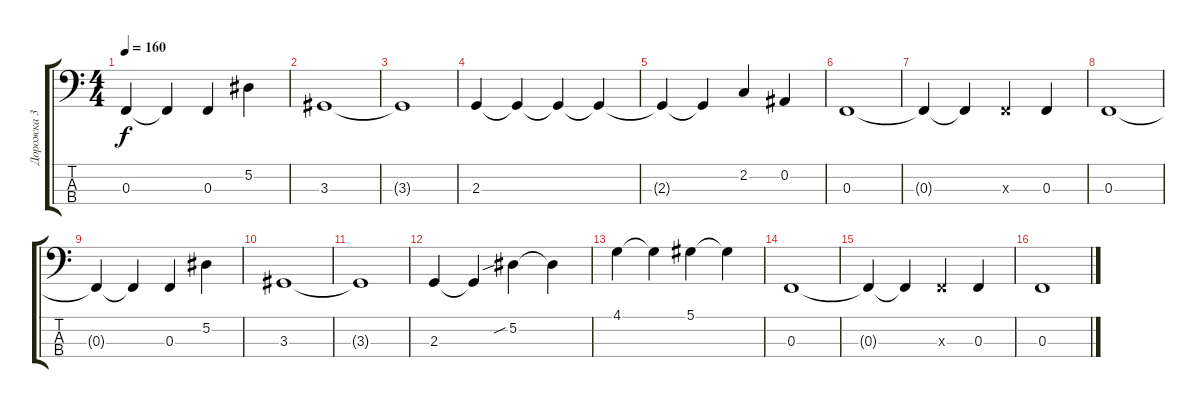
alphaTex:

\track ("Дорожка 3" "Дорожка 3") {instrument electricbassfinger}
\staff {score tabs}
\tuning (Eb2 Bb1 F1 C1) {hide}
\ts (4 4)
\tempo 160
\clef f4
\ks c
0.3{t}.4{dy f} 0.3{t}.4 0.3.4 5.2.4 |
3.3.1 |
3.3{t}.1 |
2.3.4 2.3{t}.4 2.3{t}.4 2.3{t}.4 |
2.3{t}.4 2.3{t}.4 2.2.4 0.2.4 |
0.3.1 |
0.3{t}.4 0.3{t}.4 0.3{x}.4 0.3.4 |
0.3.1 |
0.3{t}.4 0.3{t}.4 0.3.4 5.2.4 |
3.3.1 |
3.3{t}.1 |
2.3.4 2.3{t}.4 5.2{sib}.4 5.2{t}.4 |
4.1.4 4.1{t}.4 5.1.4 5.1{t}.4 |
0.3.1 |
0.3{t}.4 0.3{t}.4 0.3{x}.4 0.3.4 |
0.3.1
